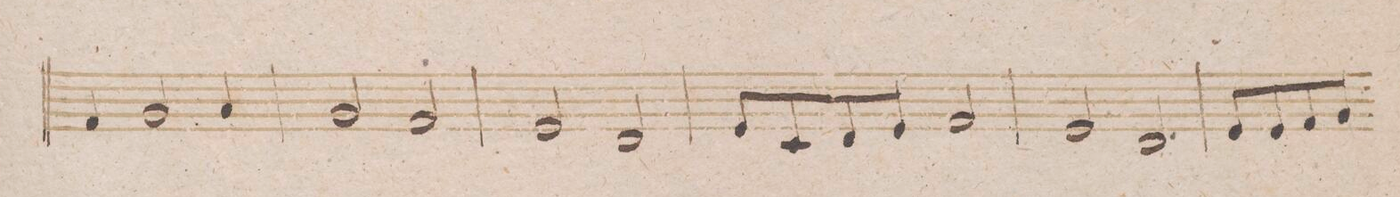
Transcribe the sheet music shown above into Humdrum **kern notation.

**kern	**dynam
*I"Oboe 2do	*
*clefG2	*
*k[b-]	*
*met(c)	*
*M4/4	*
4f/	.
2g/	.
4a/	.
=249	=249
2g/	.
2f/	.
=250	=250
2e/	.
2d/	.
=251	=251
8e/L	.
8c/	.
8d/	.
8e/J	.
2f/	.
=252	=252
2e/	.
2d/	.
=253	=253
8e/L	.
8e/	.
8f/	.
8g/J	.
*-	*-
